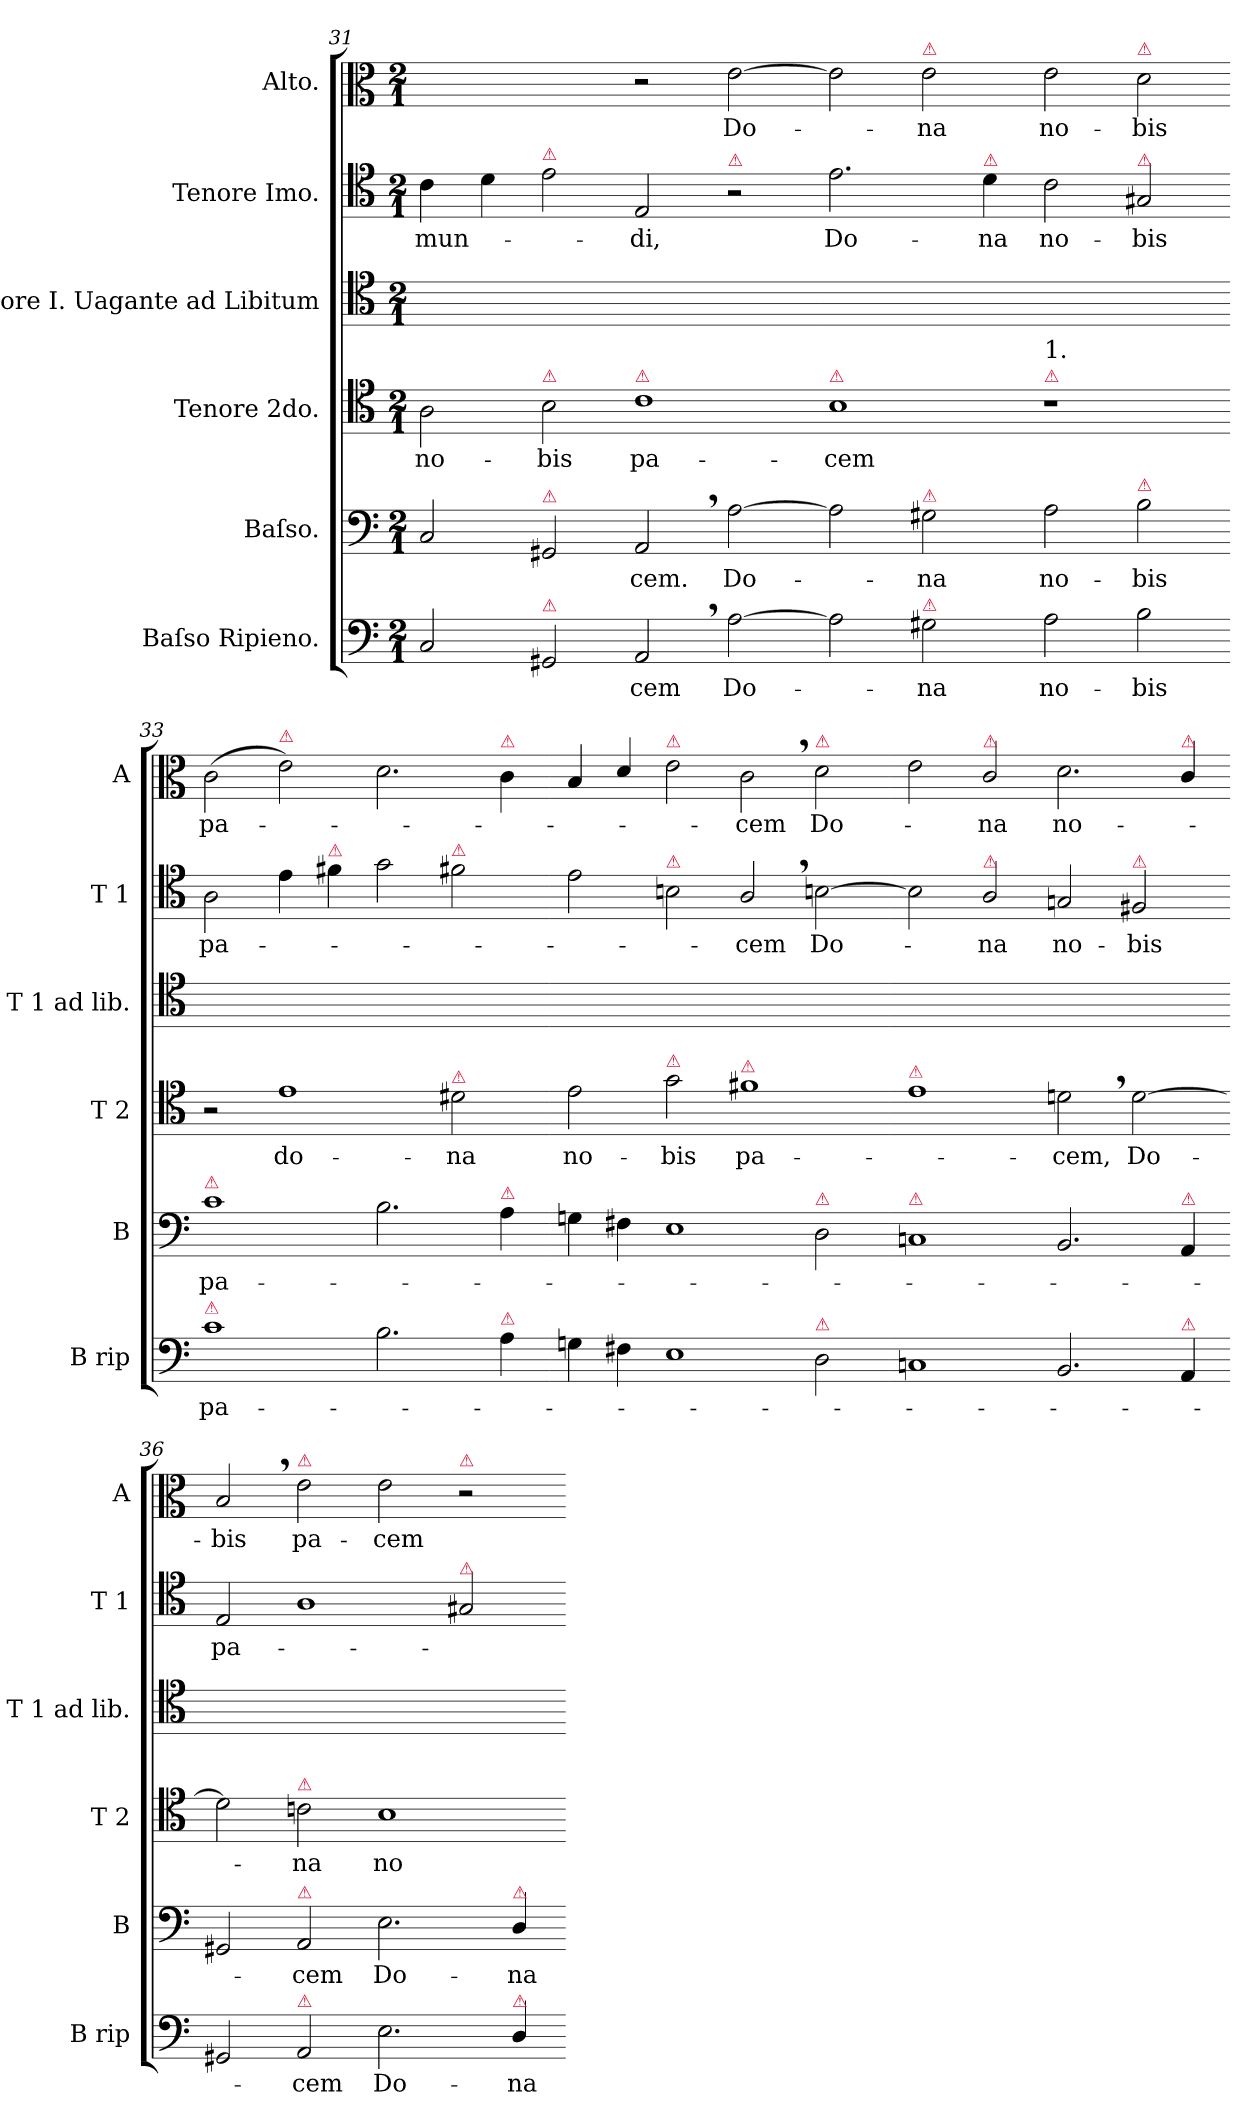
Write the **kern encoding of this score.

**kern	**text	**kern	**text	**kern	**text	**kern	**kern	**text	**kern	**text
*part6	*part6	*part5	*part5	*part4	*part4	*part3	*part2	*part2	*part1	*part1
*staff6	*staff6	*staff5	*staff5	*staff4	*staff4	*staff3	*staff2	*staff2	*staff1	*staff1
*I"Baſso Ripieno.	*	*I"Baſso.	*	*I"Tenore 2do.	*	*I"Tenore I. Uagante ad Libitum	*I"Tenore Imo.	*	*I"Alto.	*
*I'B rip	*	*I'B	*	*I'T 2	*	*I'T 1 ad lib.	*I'T 1	*	*I'A	*
*clefF4	*	*clefF4	*	*clefC4	*	*clefC4	*clefC4	*	*clefC3	*
*k[]	*	*k[]	*	*k[]	*	*k[]	*k[]	*	*k[]	*
*a:	*	*a:	*	*a:	*	*a:	*a:	*	*a:	*
*M2/1	*	*M2/1	*	*M2/1	*	*M2/1	*M2/1	*	*M2/1	*
=31	=31	=31	=31	=31	=31	=31	=31	=31	=31	=31
2C/	.	2C/	.	2A\	no-	0ryy	4c\	mun-	1ryy	.
.	.	.	.	.	.	.	4d\	.	.	.
!	!	!	!	!	!	!	!LO:TX:a:color=crimson:t=⚠	!	!	!
!	!	!	!	!LO:TX:a:color=crimson:t=⚠	!	!	!	!	!	!
!	!	!LO:TX:a:color=crimson:t=⚠	!	!	!	!	!	!	!	!
!LO:TX:a:color=crimson:t=⚠	!	!	!	!	!	!	!	!	!	!
2GG#X/	.	2GG#X/	.	2B\	-bis	.	2e\	.	.	.
!	!	!	!	!LO:TX:a:color=crimson:t=⚠	!	!	!	!	!	!
2AA,</	-cem	2AA,</	-cem.	1c	pa-	.	2E/	-di,	2r	.
!	!	!	!	!	!	!	!LO:TX:a:color=crimson:t=⚠	!	!	!
[2A\	Do-	[2A\	Do-	.	.	.	2r	.	[2e\	Do-
=32-	=32-	=32-	=32-	=32-	=32-	=32-	=32-	=32-	=32-	=32-
!	!	!	!	!LO:TX:a:color=crimson:t=⚠	!	!	!	!	!	!
2A\]	.	2A\]	.	1B	-cem	0ryy	2.e\	Do-	2e\]	.
!	!	!	!	!	!	!	!	!	!LO:TX:a:color=crimson:t=⚠	!
!	!	!LO:TX:a:color=crimson:t=⚠	!	!	!	!	!	!	!	!
!LO:TX:a:color=crimson:t=⚠	!	!	!	!	!	!	!	!	!	!
2G#X\	-na	2G#X\	-na	.	.	.	.	.	2e\	-na
!	!	!	!	!	!	!	!LO:TX:a:color=crimson:t=⚠	!	!	!
.	.	.	.	.	.	.	4d\	-na	.	.
!	!	!	!	!LO:TX:a:color=crimson:t=⚠	!	!	!	!	!	!
!	!	!	!	!LO:TX:a:t=1.	!	!	!	!	!	!
2A\	no-	2A\	no-	1r	.	.	2c\	no-	2e\	no-
!	!	!	!	!	!	!	!	!	!LO:TX:a:color=crimson:t=⚠	!
!	!	!	!	!	!	!	!LO:TX:a:color=crimson:t=⚠	!	!	!
!	!	!LO:TX:a:color=crimson:t=⚠	!	!	!	!	!	!	!	!
2B\	-bis	2B\	-bis	.	.	.	2G#X/	-bis	2d\	-bis
=33-	=33-	=33-	=33-	=33-	=33-	=33-	=33-	=33-	=33-	=33-
!	!	!LO:TX:a:color=crimson:t=⚠	!	!	!	!	!	!	!	!
!LO:TX:a:color=crimson:t=⚠	!	!	!	!	!	!	!	!	!	!
1c	pa-	1c	pa-	2r	.	0ryy	2A\	pa-	(2c\	pa-
!	!	!	!	!	!	!	!	!	!LO:TX:a:color=crimson:t=⚠	!
.	.	.	.	1e	do-	.	4e\	.	2e\)	.
!	!	!	!	!	!	!	!LO:TX:a:color=crimson:t=⚠	!	!	!
.	.	.	.	.	.	.	4f#X\	.	.	.
2.B\	.	2.B\	.	.	.	.	2g\	.	2.d\	.
!	!	!	!	!	!	!	!LO:TX:a:color=crimson:t=⚠	!	!	!
!	!	!	!	!LO:TX:a:color=crimson:t=⚠	!	!	!	!	!	!
.	.	.	.	2d#X\	-na	.	2f#X\	.	.	.
!	!	!	!	!	!	!	!	!	!LO:TX:a:color=crimson:t=⚠	!
!	!	!LO:TX:a:color=crimson:t=⚠	!	!	!	!	!	!	!	!
!LO:TX:a:color=crimson:t=⚠	!	!	!	!	!	!	!	!	!	!
4A\	.	4A\	.	.	.	.	.	.	4c\	.
=34-	=34-	=34-	=34-	=34-	=34-	=34-	=34-	=34-	=34-	=34-
4Gn\	.	4Gn\	.	2e\	no-	0ryy	2e\	.	4B/	.
4F#X\	.	4F#X\	.	.	.	.	.	.	4d/	.
!	!	!	!	!	!	!	!	!	!LO:TX:a:color=crimson:t=⚠	!
!	!	!	!	!	!	!	!LO:TX:a:color=crimson:t=⚠	!	!	!
!	!	!	!	!LO:TX:a:color=crimson:t=⚠	!	!	!	!	!	!
1E	.	1E	.	2g\	-bis	.	2Bn\	.	2e\	.
!	!	!	!	!LO:TX:a:color=crimson:t=⚠	!	!	!	!	!	!
.	.	.	.	1f#X	pa-	.	2A,</	-cem	2c,<\	-cem
!	!	!	!	!	!	!	!	!	!LO:TX:a:color=crimson:t=⚠	!
!	!	!LO:TX:a:color=crimson:t=⚠	!	!	!	!	!	!	!	!
!LO:TX:a:color=crimson:t=⚠	!	!	!	!	!	!	!	!	!	!
2D\	.	2D\	.	.	.	.	[2Bn\	Do-	2d\	Do-
=35-	=35-	=35-	=35-	=35-	=35-	=35-	=35-	=35-	=35-	=35-
!	!	!	!	!LO:TX:a:color=crimson:t=⚠	!	!	!	!	!	!
!	!	!LO:TX:a:color=crimson:t=⚠	!	!	!	!	!	!	!	!
1Cn	.	1Cn	.	1e	.	0ryy	2B\]	.	2e\	.
!	!	!	!	!	!	!	!	!	!LO:TX:a:color=crimson:t=⚠	!
!	!	!	!	!	!	!	!LO:TX:a:color=crimson:t=⚠	!	!	!
.	.	.	.	.	.	.	2A/	-na	2c/	-na
2.BB/	.	2.BB/	.	2dn,<\	-cem,	.	2Gn/	no-	2.d\	no-
!	!	!	!	!	!	!	!LO:TX:a:color=crimson:t=⚠	!	!	!
.	.	.	.	[2d\	Do-	.	2F#X/	-bis	.	.
!	!	!	!	!	!	!	!	!	!LO:TX:a:color=crimson:t=⚠	!
!	!	!LO:TX:a:color=crimson:t=⚠	!	!	!	!	!	!	!	!
!LO:TX:a:color=crimson:t=⚠	!	!	!	!	!	!	!	!	!	!
4AA/	.	4AA/	.	.	.	.	.	.	4c/	.
=36-	=36-	=36-	=36-	=36-	=36-	=36-	=36-	=36-	=36-	=36-
2GG#X/	.	2GG#X/	.	2d\]	.	0ryy	2E/	pa-	2B,</	-bis
!	!	!	!	!	!	!	!	!	!LO:TX:a:color=crimson:t=⚠	!
!	!	!	!	!LO:TX:a:color=crimson:t=⚠	!	!	!	!	!	!
!	!	!LO:TX:a:color=crimson:t=⚠	!	!	!	!	!	!	!	!
!LO:TX:a:color=crimson:t=⚠	!	!	!	!	!	!	!	!	!	!
2AA/	-cem	2AA/	-cem	2cn\	-na	.	1A	.	2e\	pa-
2.E\	Do-	2.E\	Do-	1B	no-	.	.	.	2e\	-cem
!	!	!	!	!	!	!	!	!	!LO:TX:a:color=crimson:t=⚠	!
!	!	!	!	!	!	!	!LO:TX:a:color=crimson:t=⚠	!	!	!
.	.	.	.	.	.	.	2G#X/	.	2r	.
!	!	!LO:TX:a:color=crimson:t=⚠	!	!	!	!	!	!	!	!
!LO:TX:a:color=crimson:t=⚠	!	!	!	!	!	!	!	!	!	!
4D/	-na	4D/	-na	.	.	.	.	.	.	.
=-	=-	=-	=-	=-	=-	=-	=-	=-	=-	=-
*-	*-	*-	*-	*-	*-	*-	*-	*-	*-	*-
